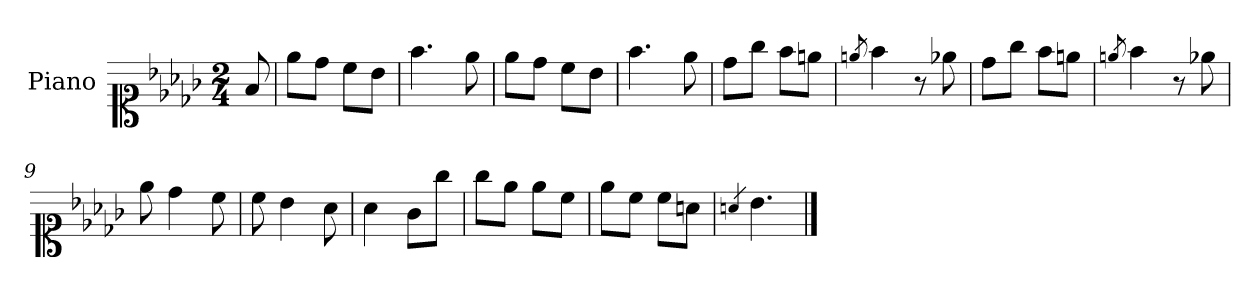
**kern
*part1
*staff1
*I"Piano
*I'Pno.
*clefC1
*k[b-e-a-d-g-]
*M2/4
=
8f/
=1
8ee-\L
8dd-\J
8cc\L
8b-\J
=2
4.ff\
8ee-\
=3
8ee-\L
8dd-\J
8cc\L
8b-\J
=4
4.ff\
8ee-\
=5
8dd-\L
8gg-\J
8ff\L
8een\J
=6
8qeen/
4ff\
8r
8ee-X\
=7
8dd-\L
8gg-\J
8ff\L
8een\J
!!LO:LB:g=z
=8
8qeen/
4ff\
8r
8ee-X\
=9
8ee-\
4dd-\
8cc\
=10
8cc\
4b-\
8a-\
=11
4a-\
8g-\L
8gg-\J
=12
8gg-\L
8ee-\J
8ee-\L
8cc\J
=13
8ee-\L
8cc\J
8cc\L
8an\J
=14
4qan/
4.b-\
==
*-
